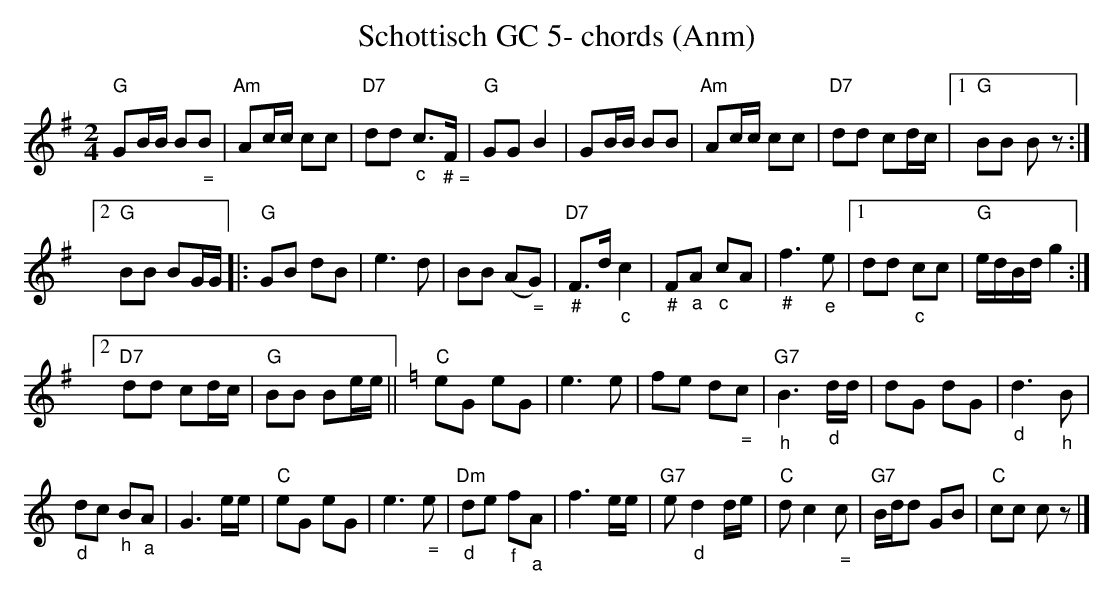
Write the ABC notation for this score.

X:1
T:Schottisch GC 5- chords (Anm)
M:2/4
L:1/16
K:Gmaj%%MIDI gchordon
"G"G2BB B2"_ ="B2 | "Am"A2cc c2c2 | "D7"d2d2 "_c"c3"_ # ="F | "G"G2G2B4 | G2BB B2B2 | "Am"A2cc c2c2 | "D7"d2d2 c2dc |1 \
"G"B2B2 B2z2 :|2
"G"B2B2 B2GG |: "G"G2B2 d2B2 | e6d2 | B2B2 (A2"_ ="G2) | "D7""_#"F3d "_c"c4 | "_#"F2"_a"A2 "_c"c2A2 | \
"_#"f6"_e"e2 |1 d2d2 "_c"c2c2 | "G"edBd g4 :|2
"D7"d2d2 c2dc | "G"B2B2 B2ee || [K:Cmaj] "C"e2G2 e2G2 | e6e2 | \
f2e2 d2"_ ="c2 | "G7""_h"B6"_d"dd | d2G2 d2G2 | "_d"d6"_h"B2 |
"_d"d2c2 "_h"B2"_a"A2 | G6ee | "C"e2G2 e2G2 | \
e6"_ ="e2 | "Dm""_d"d2e2 "_f"f2"_a"A2 | f6ee | "G7"e2"_d"d4de | "C"d2c4"_ ="c2 | "G7"Bdd2 G2B2 | "C"c2c2 c2z2 |]
